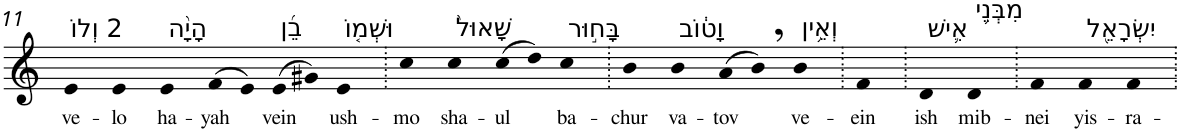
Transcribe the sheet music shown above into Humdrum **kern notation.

**kern	**text
*part1	*part1
*staff1	*staff1
*I"Piano	*
*I'Pno	*
!!LO:PB:g=z
*clefG2	*
*k[]	*
=11	=11
!LO:TX:a:t=2 וְלוֹ	!
!	!LO:LY:b
4e	ve-
!	!LO:LY:b
4e	-lo
!LO:TX:a:t=הָיָ֨ה	!
!	!LO:LY:b
4e	ha-
!	!LO:LY:b
(>8f	-yah
8e)	.
!LO:TX:a:t=בֵ֜ן	!
!	!LO:LY:b
(>8e	vein
8g#X)	.
!LO:TX:a:t=וּשְׁמ֤וֹ	!
!	!LO:LY:b
4e	ush-
=12.	=12.
!	!LO:LY:b
4cc	-mo
!LO:TX:a:t=שָׁאוּל֙	!
!	!LO:LY:b
4cc	sha-
!	!LO:LY:b
(>8cc	-ul
8dd)	.
!LO:TX:a:t=בָּח֣וּר	!
!	!LO:LY:b
4cc	ba-
=13.	=13.
!	!LO:LY:b
4b	-chur
!LO:TX:a:t=וָט֔וֹב	!
!	!LO:LY:b
4b	va-
!	!LO:LY:b
(>8a	-tov
8b,)	.
!LO:TX:a:t=וְאֵ֥ין	!
!	!LO:LY:b
4b	ve-
=14.	=14.
!	!LO:LY:b
4f	-ein
=15.	=15.
!LO:TX:a:t=אִ֛ישׁ	!
!	!LO:LY:b
4d	ish
!LO:TX:a:t=מִבְּנֵ֥י	!
!	!LO:LY:b
4d	mib-
=16.	=16.
!	!LO:LY:b
4f	-nei
!LO:TX:a:t=יִשְׂרָאֵ֖ל	!
!	!LO:LY:b
4f	yis-
!	!LO:LY:b
4f	-ra-
=.	=.
*-	*-
